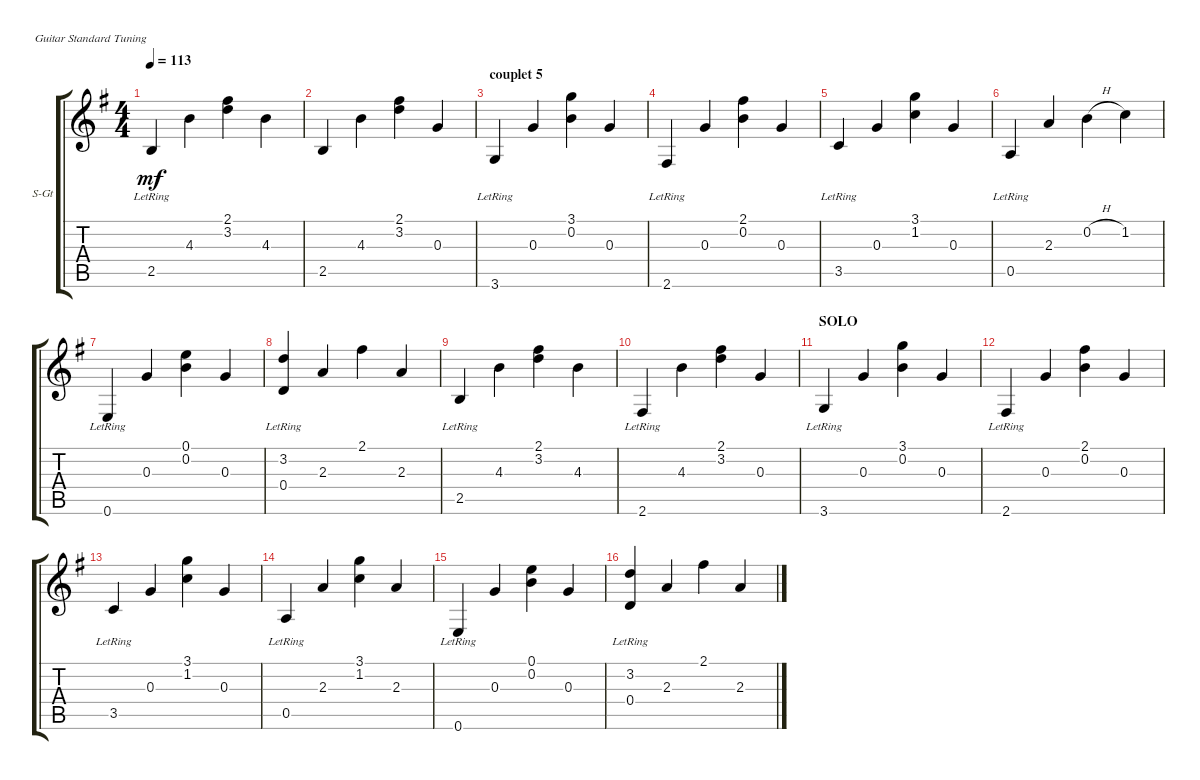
\defaultSystemsLayout 4
\bracketExtendMode groupsimilarinstruments
\firstSystemTrackNameOrientation horizontal
\otherSystemsTrackNameOrientation horizontal
\track ("Steel Guitar" "S-Gt") {instrument acousticguitarsteel}
\staff {score tabs}
\tuning (E4 B3 G3 D3 A2 E2)
\ts (4 4)
\tempo 113
\clef g2
\ks g
2.5{lr}.4{dy mf} 4.3.4 (3.2 2.1).4 4.3.4 |
2.5.4 4.3.4 (3.2 2.1).4 0.3.4 |
\section ("" "couplet 5")
3.6{lr}.4 0.3.4 (0.2 3.1).4 0.3.4 |
2.6{lr}.4 0.3.4 (0.2 2.1).4 0.3.4 |
3.5{lr}.4 0.3.4 (1.2 3.1).4 0.3.4 |
0.5{lr}.4 2.3.4 0.2{h}.4 1.2.4 |
0.6{lr}.4 0.3.4 (0.2 0.1).4 0.3.4 |
(3.2 0.4{lr}).4 2.3.4 2.1.4 2.3.4 |
2.5{lr}.4 4.3.4 (3.2 2.1).4 4.3.4 |
2.6{lr}.4 4.3.4 (3.2 2.1).4 0.3.4 |
\section ("" "SOLO")
3.6{lr}.4 0.3.4 (0.2 3.1).4 0.3.4 |
2.6{lr}.4 0.3.4 (0.2 2.1).4 0.3.4 |
3.5{lr}.4 0.3.4 (1.2 3.1).4 0.3.4 |
0.5{lr}.4 2.3.4 (1.2 3.1).4 2.3.4 |
0.6{lr}.4 0.3.4 (0.2 0.1).4 0.3.4 |
(3.2 0.4{lr}).4 2.3.4 2.1.4 2.3.4
